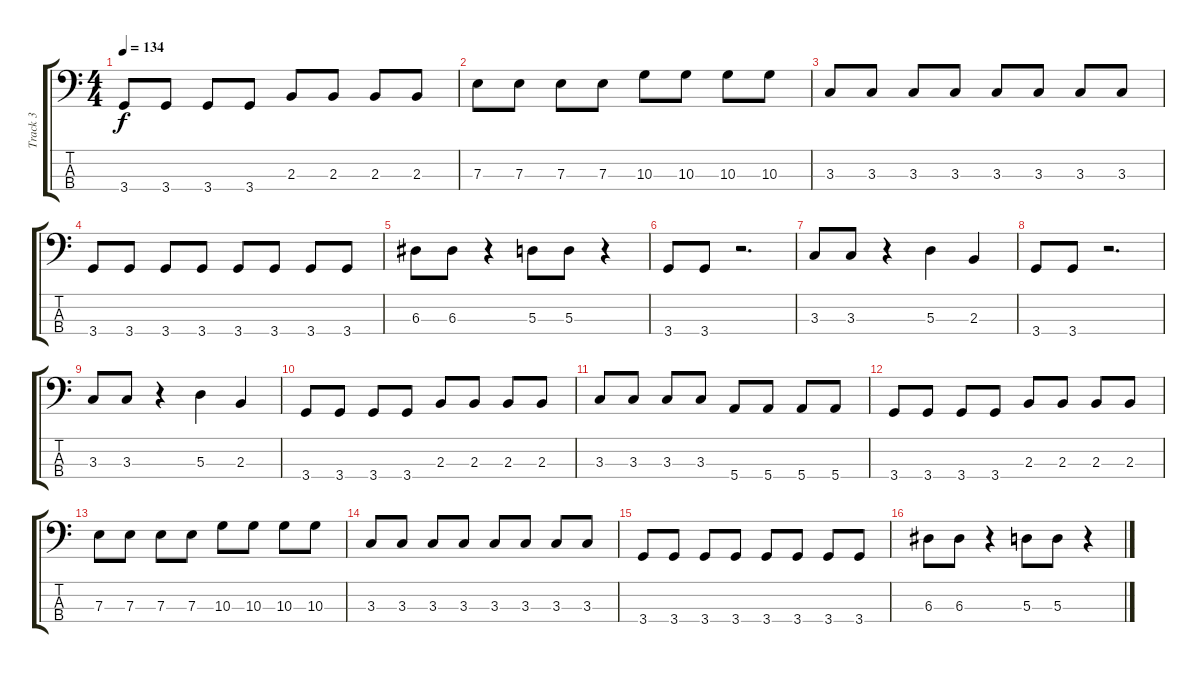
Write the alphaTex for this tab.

\track ("Track 3" "Track 3") {instrument electricbassfinger}
\staff {score tabs}
\tuning (G2 D2 A1 E1) {hide}
\ts (4 4)
\tempo 134
\clef f4
\ks c
3.4.8{dy f} 3.4.8 3.4.8 3.4.8 2.3.8 2.3.8 2.3.8 2.3.8 |
7.3.8 7.3.8 7.3.8 7.3.8 10.3.8 10.3.8 10.3.8 10.3.8 |
3.3.8 3.3.8 3.3.8 3.3.8 3.3.8 3.3.8 3.3.8 3.3.8 |
3.4.8 3.4.8 3.4.8 3.4.8 3.4.8 3.4.8 3.4.8 3.4.8 |
6.3.8 6.3.8 r.4 5.3.8 5.3.8 r.4 |
3.4.8 3.4.8 r.2{d} |
3.3.8 3.3.8 r.4 5.3.4 2.3.4 |
3.4.8 3.4.8 r.2{d} |
3.3.8 3.3.8 r.4 5.3.4 2.3.4 |
3.4.8 3.4.8 3.4.8 3.4.8 2.3.8 2.3.8 2.3.8 2.3.8 |
3.3.8 3.3.8 3.3.8 3.3.8 5.4.8 5.4.8 5.4.8 5.4.8 |
3.4.8 3.4.8 3.4.8 3.4.8 2.3.8 2.3.8 2.3.8 2.3.8 |
7.3.8 7.3.8 7.3.8 7.3.8 10.3.8 10.3.8 10.3.8 10.3.8 |
3.3.8 3.3.8 3.3.8 3.3.8 3.3.8 3.3.8 3.3.8 3.3.8 |
3.4.8 3.4.8 3.4.8 3.4.8 3.4.8 3.4.8 3.4.8 3.4.8 |
6.3.8 6.3.8 r.4 5.3.8 5.3.8 r.4
